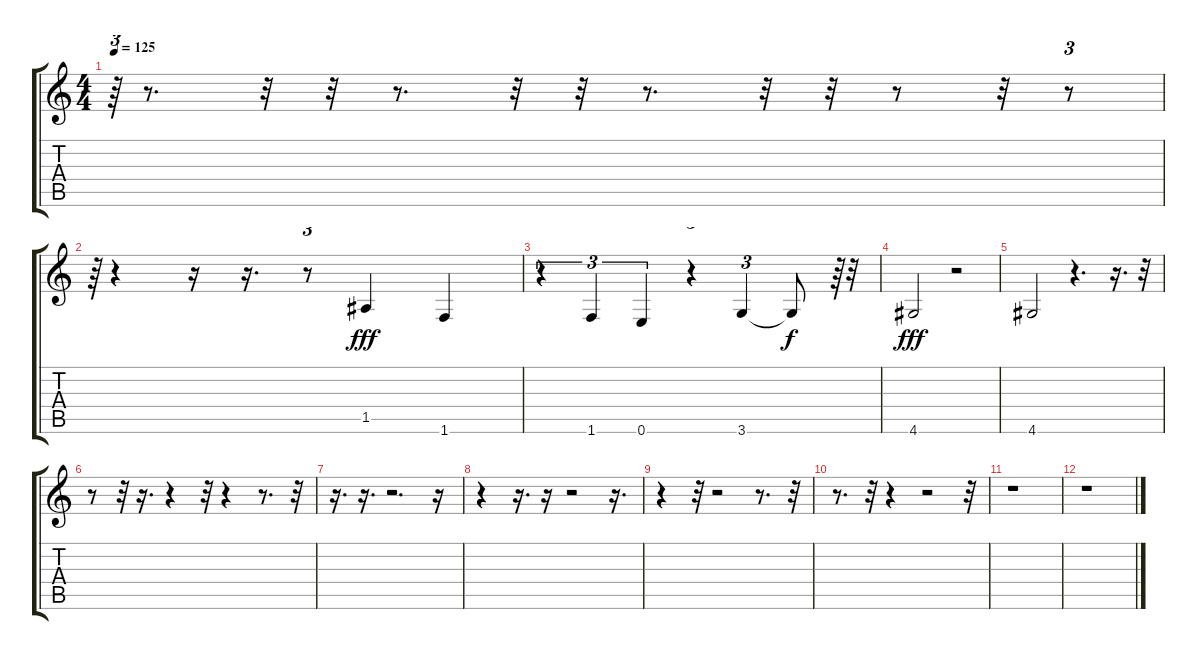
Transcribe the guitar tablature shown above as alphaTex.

\track "" {instrument acousticbass}
\staff {score tabs}
\tuning (E4 B3 G3 D3 A2 E2) {hide}
\ts (4 4)
\tempo 125
\clef g2
\ks c
r.64{tu (3 2) dy fff} r.8{d} r.32 r.32 r.8{d} r.32 r.32 r.8{d} r.32 r.32 r.8 r.32 r.8{tu (3 2)} |
r.64{tu (3 2)} r.4 r.16 r.16{d} r.8{tu (3 2)} 1.5.4 1.6.4 |
r.4{tu (3 2)} 1.6.4{tu (3 2)} 0.6.4{tu (3 2)} r.4{tu (3 2)} 3.6.4{tu (3 2)} 3.6{t}.8{dy f} r.64{tu (3 2)} r.32 |
4.6.2{dy fff} r.2 |
4.6.2 r.4{d} r.16{d} r.32 |
r.8 r.32 r.16{d} r.4 r.32 r.4 r.8{d} r.32 |
r.16{d} r.16{d} r.2{d} r.16 |
r.4 r.16{d} r.16 r.2 r.16{d} |
r.4 r.32 r.2 r.8{d} r.32 |
r.8{d} r.32 r.4 r.2 r.32 |
r.1 |
r.1
